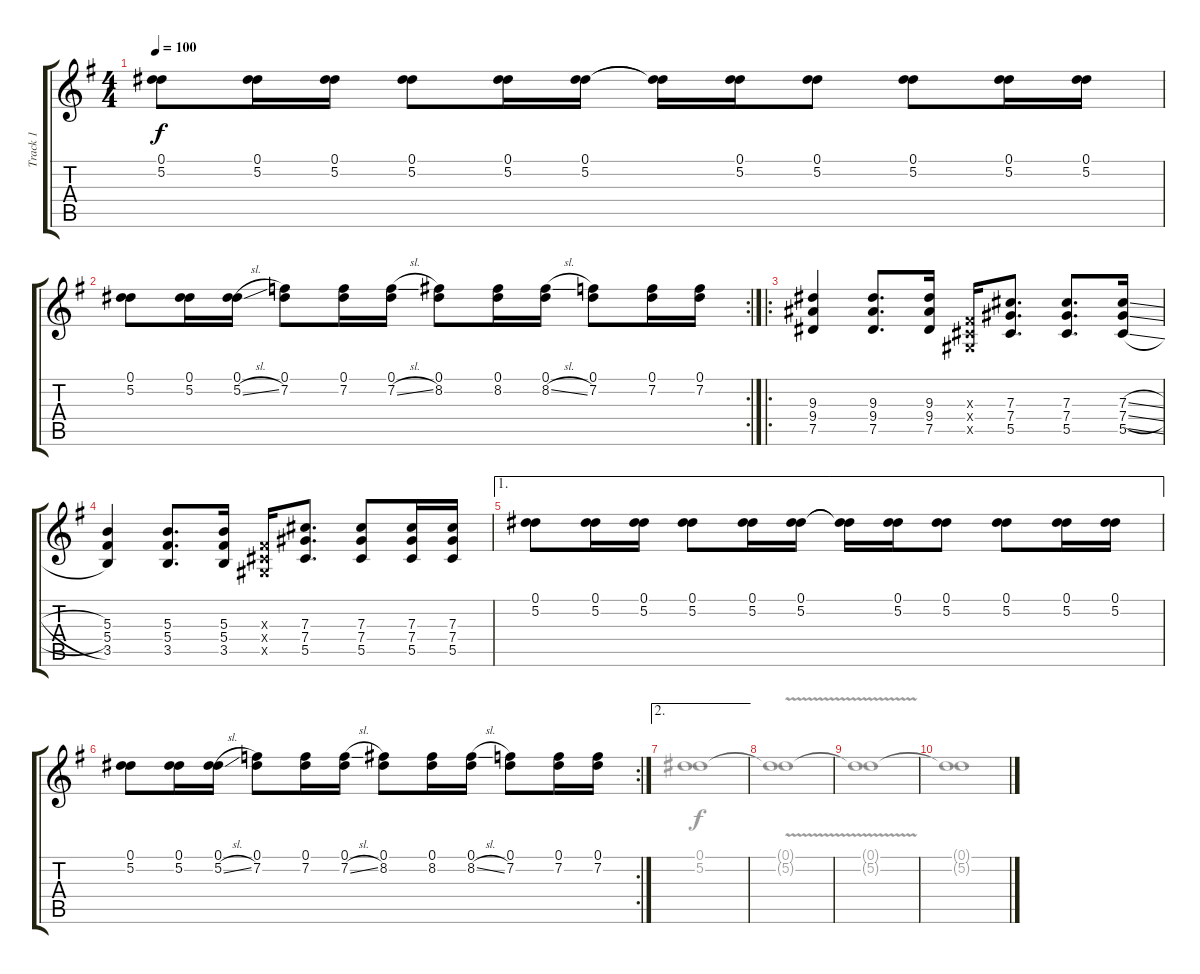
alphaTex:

\track ("Track 1" "Track 1") {instrument electricguitarjazz}
\staff {score tabs}
\tuning (Eb4 Bb3 Gb3 Db3 Ab2 Eb2) {hide}
\voice
\ts (4 4)
\tempo 100
\clef g2
\ks g
(0.1 5.2).8{dy f} (0.1 5.2).16 (0.1 5.2).16 (0.1 5.2).8 (0.1 5.2).16 (0.1 5.2).16 (0.1{t} 5.2{t}).16 (0.1 5.2).16 (0.1 5.2).8 (0.1 5.2).8 (0.1 5.2).16 (0.1 5.2).16 |
\rc 2
(0.1 5.2).8 (0.1 5.2).16 (0.1 5.2{sl}).16 (0.1 7.2).8 (0.1 7.2).16 (0.1 7.2{sl}).16 (0.1 8.2).8 (0.1 8.2).16 (0.1 8.2{sl}).16 (0.1 7.2).8 (0.1 7.2).16 (0.1 7.2).16 |
\ro
(9.3 9.4 7.5).4{volume 16} (9.3 9.4 7.5).8{d} (9.3 9.4 7.5).16 (0.3{x} 0.4{x} 0.5{x}).16 (7.3 7.4 5.5).8{d} (7.3 7.4 5.5).8{d} (7.3{sl} 7.4{sl} 5.5{sl}).16 |
(5.3 5.4 3.5).4 (5.3 5.4 3.5).8{d} (5.3 5.4 3.5).16 (0.3{x} 0.4{x} 0.5{x}).16 (7.3 7.4 5.5).8{d} (7.3 7.4 5.5).8 (7.3 7.4 5.5).16 (7.3 7.4 5.5).16 |
\ae 1
(0.1 5.2).8 (0.1 5.2).16 (0.1 5.2).16 (0.1 5.2).8 (0.1 5.2).16 (0.1 5.2).16 (0.1{t} 5.2{t}).16 (0.1 5.2).16 (0.1 5.2).8 (0.1 5.2).8 (0.1 5.2).16 (0.1 5.2).16 |
\rc 2
(0.1 5.2).8 (0.1 5.2).16 (0.1 5.2{sl}).16 (0.1 7.2).8 (0.1 7.2).16 (0.1 7.2{sl}).16 (0.1 8.2).8 (0.1 8.2).16 (0.1 8.2{sl}).16 (0.1 7.2).8 (0.1 7.2).16 (0.1 7.2).16 |
\ae 2
|
|
|
|
|
|
|
|
|
\voice
\clef g2
\ottava regular
\simile none
\ks g
|
|
|
|
|
|
(0.1 5.2).1 |
(0.1{v t} 5.2{v t}).1 |
(0.1{t} 5.2{t}).1 |
(0.1{t} 5.2{t}).1 |
|
|
|
|
|
